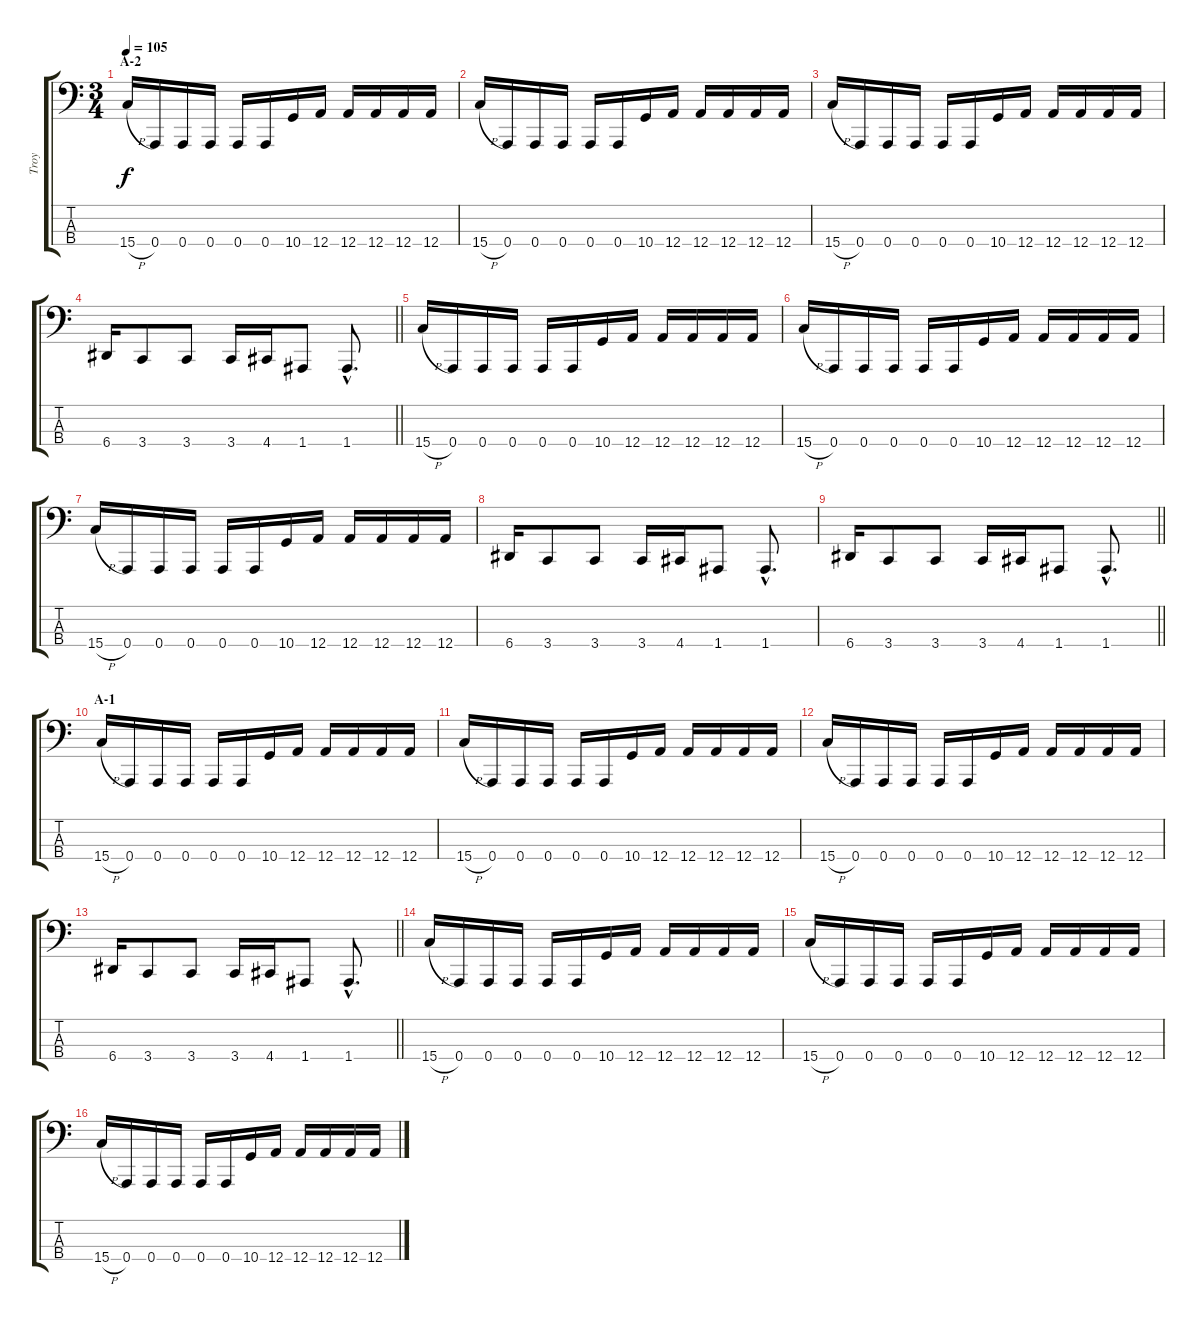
\track ("Troy" "Troy") {instrument electricbassfinger}
\staff {score tabs}
\tuning (F2 C2 G1 A0) {hide}
\ts (3 4)
\section ("" "A-2")
\tempo 105
\clef f4
\ks c
15.4{h}.16{dy f} 0.4.16 0.4.16 0.4.16 0.4.16 0.4.16 10.4.16 12.4.16 12.4.16 12.4.16 12.4.16 12.4.16 |
15.4{h}.16 0.4.16 0.4.16 0.4.16 0.4.16 0.4.16 10.4.16 12.4.16 12.4.16 12.4.16 12.4.16 12.4.16 |
15.4{h}.16 0.4.16 0.4.16 0.4.16 0.4.16 0.4.16 10.4.16 12.4.16 12.4.16 12.4.16 12.4.16 12.4.16 |
\barLineRight lightlight
6.4.16 3.4.8 3.4.8 3.4.16 4.4.16 1.4.8 1.4{hac}.8{d} |
15.4{h}.16 0.4.16 0.4.16 0.4.16 0.4.16 0.4.16 10.4.16 12.4.16 12.4.16 12.4.16 12.4.16 12.4.16 |
15.4{h}.16 0.4.16 0.4.16 0.4.16 0.4.16 0.4.16 10.4.16 12.4.16 12.4.16 12.4.16 12.4.16 12.4.16 |
15.4{h}.16 0.4.16 0.4.16 0.4.16 0.4.16 0.4.16 10.4.16 12.4.16 12.4.16 12.4.16 12.4.16 12.4.16 |
6.4.16 3.4.8 3.4.8 3.4.16 4.4.16 1.4.8 1.4{hac}.8{d} |
\barLineRight lightlight
6.4.16 3.4.8 3.4.8 3.4.16 4.4.16 1.4.8 1.4{hac}.8{d} |
\section ("" "A-1")
15.4{h}.16 0.4.16 0.4.16 0.4.16 0.4.16 0.4.16 10.4.16 12.4.16 12.4.16 12.4.16 12.4.16 12.4.16 |
15.4{h}.16 0.4.16 0.4.16 0.4.16 0.4.16 0.4.16 10.4.16 12.4.16 12.4.16 12.4.16 12.4.16 12.4.16 |
15.4{h}.16 0.4.16 0.4.16 0.4.16 0.4.16 0.4.16 10.4.16 12.4.16 12.4.16 12.4.16 12.4.16 12.4.16 |
\barLineRight lightlight
6.4.16 3.4.8 3.4.8 3.4.16 4.4.16 1.4.8 1.4{hac}.8{d} |
15.4{h}.16 0.4.16 0.4.16 0.4.16 0.4.16 0.4.16 10.4.16 12.4.16 12.4.16 12.4.16 12.4.16 12.4.16 |
15.4{h}.16 0.4.16 0.4.16 0.4.16 0.4.16 0.4.16 10.4.16 12.4.16 12.4.16 12.4.16 12.4.16 12.4.16 |
15.4{h}.16 0.4.16 0.4.16 0.4.16 0.4.16 0.4.16 10.4.16 12.4.16 12.4.16 12.4.16 12.4.16 12.4.16
